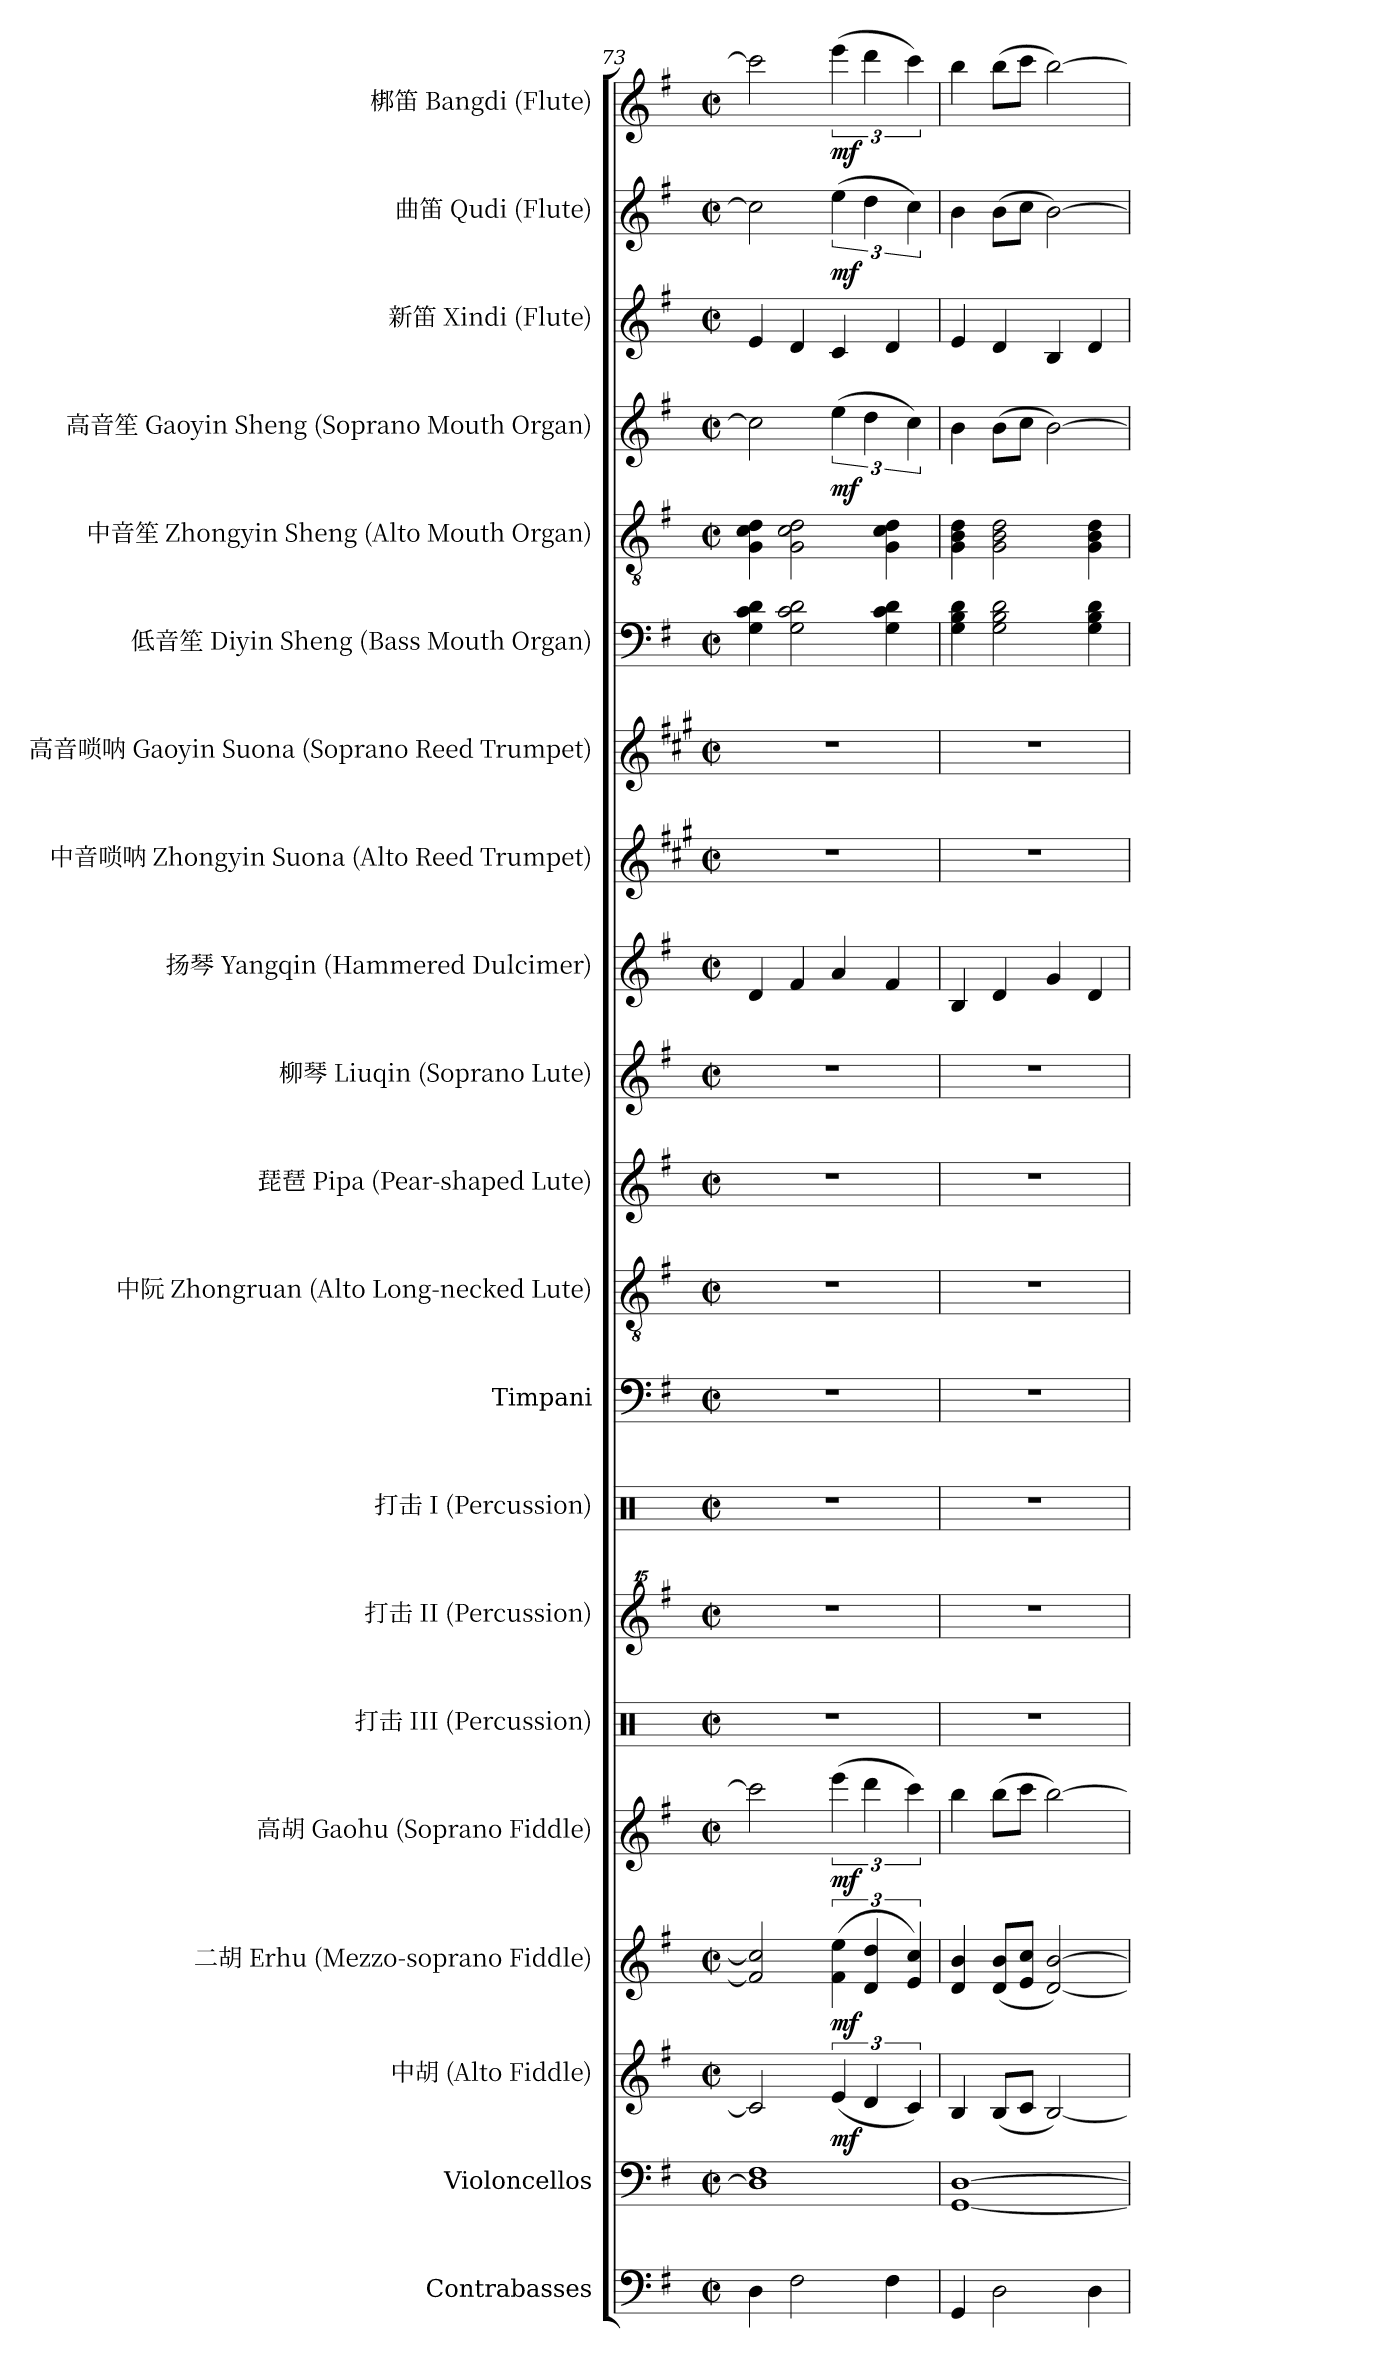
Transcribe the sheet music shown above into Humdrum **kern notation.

**kern	**kern	**kern	**dynam	**kern	**dynam	**kern	**dynam	**kern	**kern	**kern	**kern	**kern	**kern	**kern	**kern	**kern	**kern	**kern	**kern	**kern	**dynam	**kern	**kern	**dynam	**kern	**dynam
*part21	*part20	*part19	*part19	*part18	*part18	*part17	*part17	*part16	*part15	*part14	*part13	*part12	*part11	*part10	*part9	*part8	*part7	*part6	*part5	*part4	*part4	*part3	*part2	*part2	*part1	*part1
*staff21	*staff20	*staff19	*staff19	*staff18	*staff18	*staff17	*staff17	*staff16	*staff15	*staff14	*staff13	*staff12	*staff11	*staff10	*staff9	*staff8	*staff7	*staff6	*staff5	*staff4	*staff4	*staff3	*staff2	*staff2	*staff1	*staff1
*I"Contrabasses	*I"Violoncellos	*I"中胡 (Alto Fiddle)	*	*I"二胡 Erhu (Mezzo-soprano Fiddle)	*	*I"高胡 Gaohu (Soprano Fiddle)	*	*I"打击 III (Percussion)	*I"打击 II (Percussion)	*I"打击 I (Percussion)	*I"Timpani	*I"中阮 Zhongruan (Alto Long-necked Lute)	*I"琵琶 Pipa (Pear-shaped Lute)	*I"柳琴 Liuqin (Soprano Lute)	*I"扬琴 Yangqin  (Hammered Dulcimer)	*I"中音唢呐 Zhongyin Suona (Alto Reed Trumpet)	*I"高音唢呐 Gaoyin Suona (Soprano Reed Trumpet)	*I"低音笙 Diyin Sheng (Bass Mouth Organ)	*I"中音笙 Zhongyin Sheng (Alto Mouth Organ)	*I"高音笙 Gaoyin Sheng (Soprano Mouth Organ)	*	*I"新笛 Xindi (Flute)	*I"曲笛 Qudi (Flute)	*	*I"梆笛 Bangdi (Flute)	*
*I'Cbs.	*I'Vcs.	*	*	*	*	*	*	*I'打击 III	*I'打击 II	*I'打击 I	*I'Timp.	*	*	*	*	*	*	*	*	*	*	*	*	*	*	*
*clefF4	*clefF4	*clefG2	*	*clefG2	*	*clefG2	*	*clefX	*clefG^^2	*clefX	*clefF4	*clefGv2	*clefG2	*clefG2	*clefG2	*clefG2	*clefG2	*clefF4	*clefGv2	*clefG2	*	*clefG2	*clefG2	*	*clefG2	*
*	*	*	*	*	*	*	*	*	*	*	*	*	*ITrd7c12	*	*	*ITrd1c2	*ITrd1c2	*	*	*	*	*	*	*	*	*
*k[f#]	*k[f#]	*k[f#]	*	*k[f#]	*	*k[f#]	*	*k[]	*k[f#]	*k[]	*k[f#]	*k[f#]	*k[f#]	*k[f#]	*k[f#]	*k[f#]	*k[f#]	*k[f#]	*k[f#]	*k[f#]	*	*k[f#]	*k[f#]	*	*k[f#]	*
*M2/2	*M2/2	*M2/2	*	*M2/2	*	*M2/2	*	*M2/2	*M2/2	*M2/2	*M2/2	*M2/2	*M2/2	*M2/2	*M2/2	*M2/2	*M2/2	*M2/2	*M2/2	*M2/2	*	*M2/2	*M2/2	*	*M2/2	*
*met(c|)	*met(c|)	*met(c|)	*	*met(c|)	*	*met(c|)	*	*met(c|)	*met(c|)	*met(c|)	*met(c|)	*met(c|)	*met(c|)	*met(c|)	*met(c|)	*met(c|)	*met(c|)	*met(c|)	*met(c|)	*met(c|)	*	*met(c|)	*met(c|)	*	*met(c|)	*
=73	=73	=73	=73	=73	=73	=73	=73	=73	=73	=73	=73	=73	=73	=73	=73	=73	=73	=73	=73	=73	=73	=73	=73	=73	=73	=73
4D\	1D] 1F#	2c/]	.	2f#/] 2cc/]	.	2ccc\]	.	1r	1r	1r	1r	1r	1r	1r	4d/	1r	1r	4G\ 4c\ 4d\	4G\ 4c\ 4d\	2cc\]	.	4e/	2cc\]	.	2ccc\]	.
2F#\	.	.	.	.	.	.	.	.	.	.	.	.	.	.	4f#/	.	.	2G\ 2c\ 2d\	2G\ 2c\ 2d\	.	.	4d/	.	.	.	.
!	!	!	!LO:DY:b	!	!LO:DY:b	!	!LO:DY:b	!	!	!	!	!	!	!	!	!	!	!	!	!	!LO:DY:b	!	!	!LO:DY:b	!	!LO:DY:b
.	.	(6e/	mf	(6f#\ 6ee\	mf	(6eee\	mf	.	.	.	.	.	.	.	4a/	.	.	.	.	(6ee\	mf	4c/	(6ee\	mf	(6eee\	mf
.	.	6d/	.	6d/ 6dd/	.	6ddd\	.	.	.	.	.	.	.	.	.	.	.	.	.	6dd\	.	.	6dd\	.	6ddd\	.
4F#\	.	.	.	.	.	.	.	.	.	.	.	.	.	.	4f#/	.	.	4G\ 4c\ 4d\	4G\ 4c\ 4d\	.	.	4d/	.	.	.	.
.	.	6c/)	.	6e/ 6cc/)	.	6ccc\)	.	.	.	.	.	.	.	.	.	.	.	.	.	6cc\)	.	.	6cc\)	.	6ccc\)	.
=74	=74	=74	=74	=74	=74	=74	=74	=74	=74	=74	=74	=74	=74	=74	=74	=74	=74	=74	=74	=74	=74	=74	=74	=74	=74	=74
4GG/	[1GG [1D	4B/	.	4d/ 4b/	.	4bb\	.	1r	1r	1r	1r	1r	1r	1r	4B/	1r	1r	4G\ 4B\ 4d\	4G\ 4B\ 4d\	4b\	.	4e/	4b\	.	4bb\	.
2D\	.	(8B/L	.	(8d/ 8b/L	.	(8bb\L	.	.	.	.	.	.	.	.	4d/	.	.	2G\ 2B\ 2d\	2G\ 2B\ 2d\	(8b\L	.	4d/	(8b\L	.	(8bb\L	.
.	.	8c/J	.	8e/ 8cc/J	.	8ccc\J	.	.	.	.	.	.	.	.	.	.	.	.	.	8cc\J	.	.	8cc\J	.	8ccc\J	.
.	.	[2B/)	.	[2d/ [2b/)	.	[2bb\)	.	.	.	.	.	.	.	.	4g/	.	.	.	.	[2b\)	.	4B/	[2b\)	.	[2bb\)	.
4D\	.	.	.	.	.	.	.	.	.	.	.	.	.	.	4d/	.	.	4G\ 4B\ 4d\	4G\ 4B\ 4d\	.	.	4d/	.	.	.	.
=	=	=	=	=	=	=	=	=	=	=	=	=	=	=	=	=	=	=	=	=	=	=	=	=	=	=
*-	*-	*-	*-	*-	*-	*-	*-	*-	*-	*-	*-	*-	*-	*-	*-	*-	*-	*-	*-	*-	*-	*-	*-	*-	*-	*-
